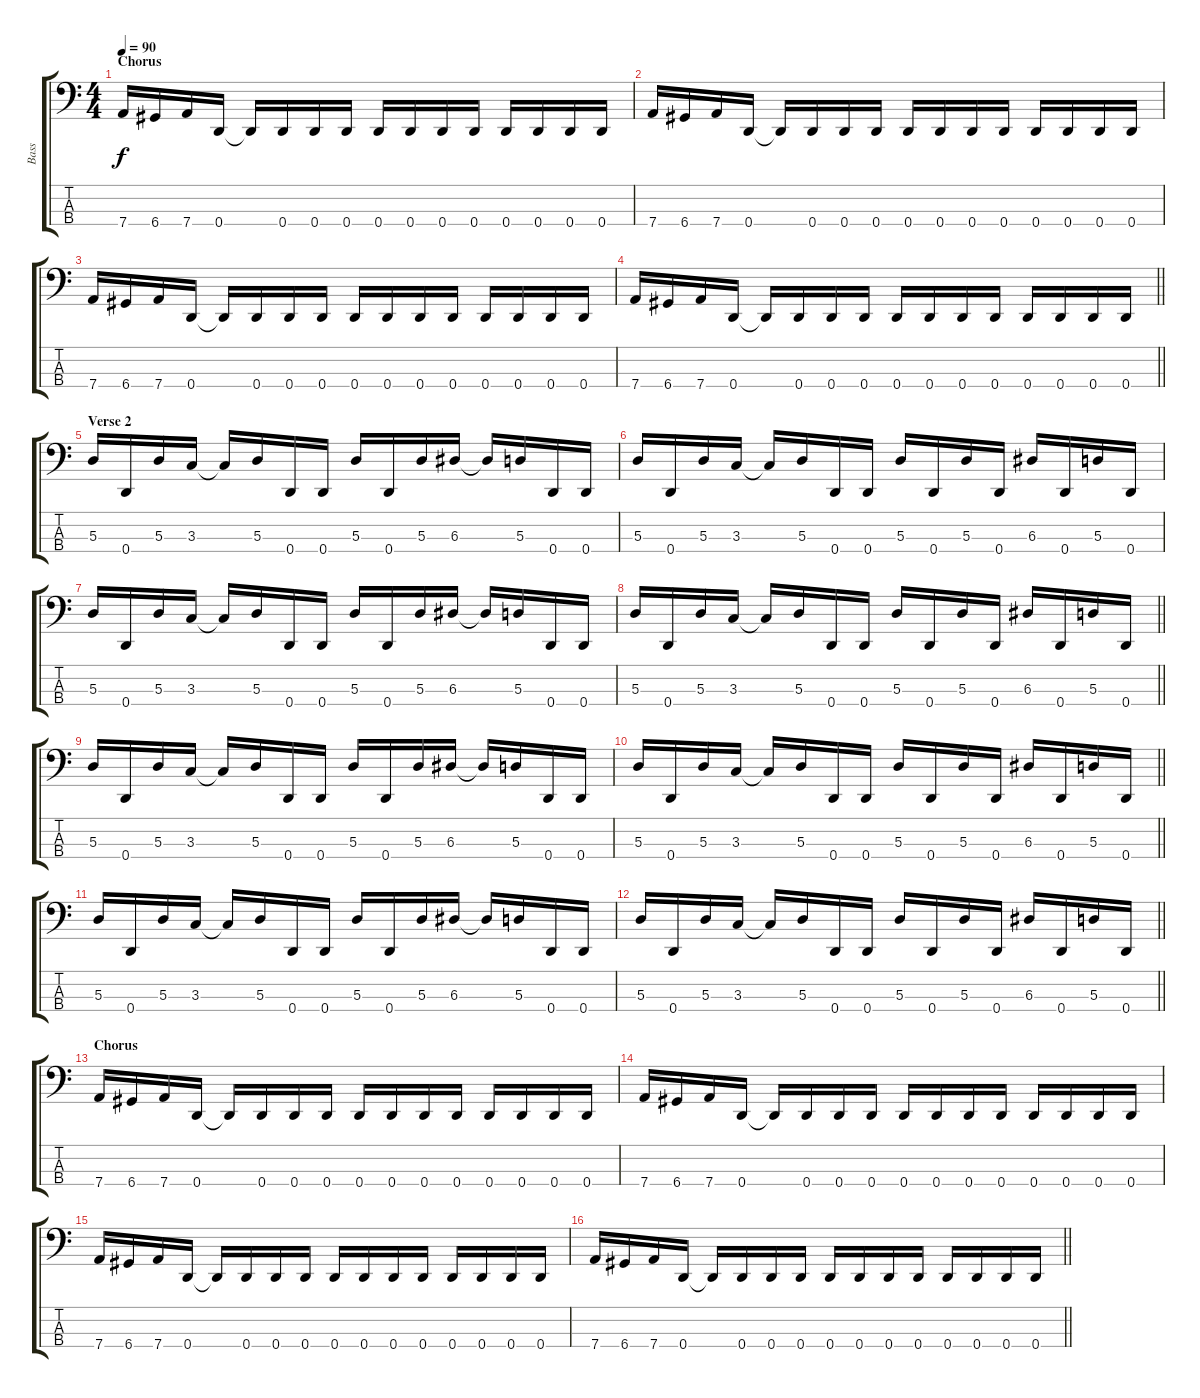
\track ("Bass" "Bass") {instrument electricbasspick}
\staff {score tabs}
\tuning (G2 D2 A1 D1) {hide}
\ts (4 4)
\section ("" "Chorus")
\tempo 90
\clef f4
\ks c
7.4.16{dy f} 6.4.16 7.4.16 0.4.16 0.4{t}.16 0.4.16 0.4.16 0.4.16 0.4.16 0.4.16 0.4.16 0.4.16 0.4.16 0.4.16 0.4.16 0.4.16 |
7.4.16 6.4.16 7.4.16 0.4.16 0.4{t}.16 0.4.16 0.4.16 0.4.16 0.4.16 0.4.16 0.4.16 0.4.16 0.4.16 0.4.16 0.4.16 0.4.16 |
7.4.16 6.4.16 7.4.16 0.4.16 0.4{t}.16 0.4.16 0.4.16 0.4.16 0.4.16 0.4.16 0.4.16 0.4.16 0.4.16 0.4.16 0.4.16 0.4.16 |
\barLineRight lightlight
7.4.16 6.4.16 7.4.16 0.4.16 0.4{t}.16 0.4.16 0.4.16 0.4.16 0.4.16 0.4.16 0.4.16 0.4.16 0.4.16 0.4.16 0.4.16 0.4.16 |
\section ("" "Verse 2")
5.3.16 0.4.16 5.3.16 3.3.16 3.3{t}.16 5.3.16 0.4.16 0.4.16 5.3.16 0.4.16 5.3.16 6.3.16 6.3{t}.16 5.3.16 0.4.16 0.4.16 |
5.3.16 0.4.16 5.3.16 3.3.16 3.3{t}.16 5.3.16 0.4.16 0.4.16 5.3.16 0.4.16 5.3.16 0.4.16 6.3.16 0.4.16 5.3.16 0.4.16 |
5.3.16 0.4.16 5.3.16 3.3.16 3.3{t}.16 5.3.16 0.4.16 0.4.16 5.3.16 0.4.16 5.3.16 6.3.16 6.3{t}.16 5.3.16 0.4.16 0.4.16 |
\barLineRight lightlight
5.3.16 0.4.16 5.3.16 3.3.16 3.3{t}.16 5.3.16 0.4.16 0.4.16 5.3.16 0.4.16 5.3.16 0.4.16 6.3.16 0.4.16 5.3.16 0.4.16 |
5.3.16 0.4.16 5.3.16 3.3.16 3.3{t}.16 5.3.16 0.4.16 0.4.16 5.3.16 0.4.16 5.3.16 6.3.16 6.3{t}.16 5.3.16 0.4.16 0.4.16 |
\barLineRight lightlight
5.3.16 0.4.16 5.3.16 3.3.16 3.3{t}.16 5.3.16 0.4.16 0.4.16 5.3.16 0.4.16 5.3.16 0.4.16 6.3.16 0.4.16 5.3.16 0.4.16 |
5.3.16 0.4.16 5.3.16 3.3.16 3.3{t}.16 5.3.16 0.4.16 0.4.16 5.3.16 0.4.16 5.3.16 6.3.16 6.3{t}.16 5.3.16 0.4.16 0.4.16 |
\barLineRight lightlight
5.3.16 0.4.16 5.3.16 3.3.16 3.3{t}.16 5.3.16 0.4.16 0.4.16 5.3.16 0.4.16 5.3.16 0.4.16 6.3.16 0.4.16 5.3.16 0.4.16 |
\section ("" "Chorus")
7.4.16 6.4.16 7.4.16 0.4.16 0.4{t}.16 0.4.16 0.4.16 0.4.16 0.4.16 0.4.16 0.4.16 0.4.16 0.4.16 0.4.16 0.4.16 0.4.16 |
7.4.16 6.4.16 7.4.16 0.4.16 0.4{t}.16 0.4.16 0.4.16 0.4.16 0.4.16 0.4.16 0.4.16 0.4.16 0.4.16 0.4.16 0.4.16 0.4.16 |
7.4.16 6.4.16 7.4.16 0.4.16 0.4{t}.16 0.4.16 0.4.16 0.4.16 0.4.16 0.4.16 0.4.16 0.4.16 0.4.16 0.4.16 0.4.16 0.4.16 |
\barLineRight lightlight
7.4.16 6.4.16 7.4.16 0.4.16 0.4{t}.16 0.4.16 0.4.16 0.4.16 0.4.16 0.4.16 0.4.16 0.4.16 0.4.16 0.4.16 0.4.16 0.4.16
